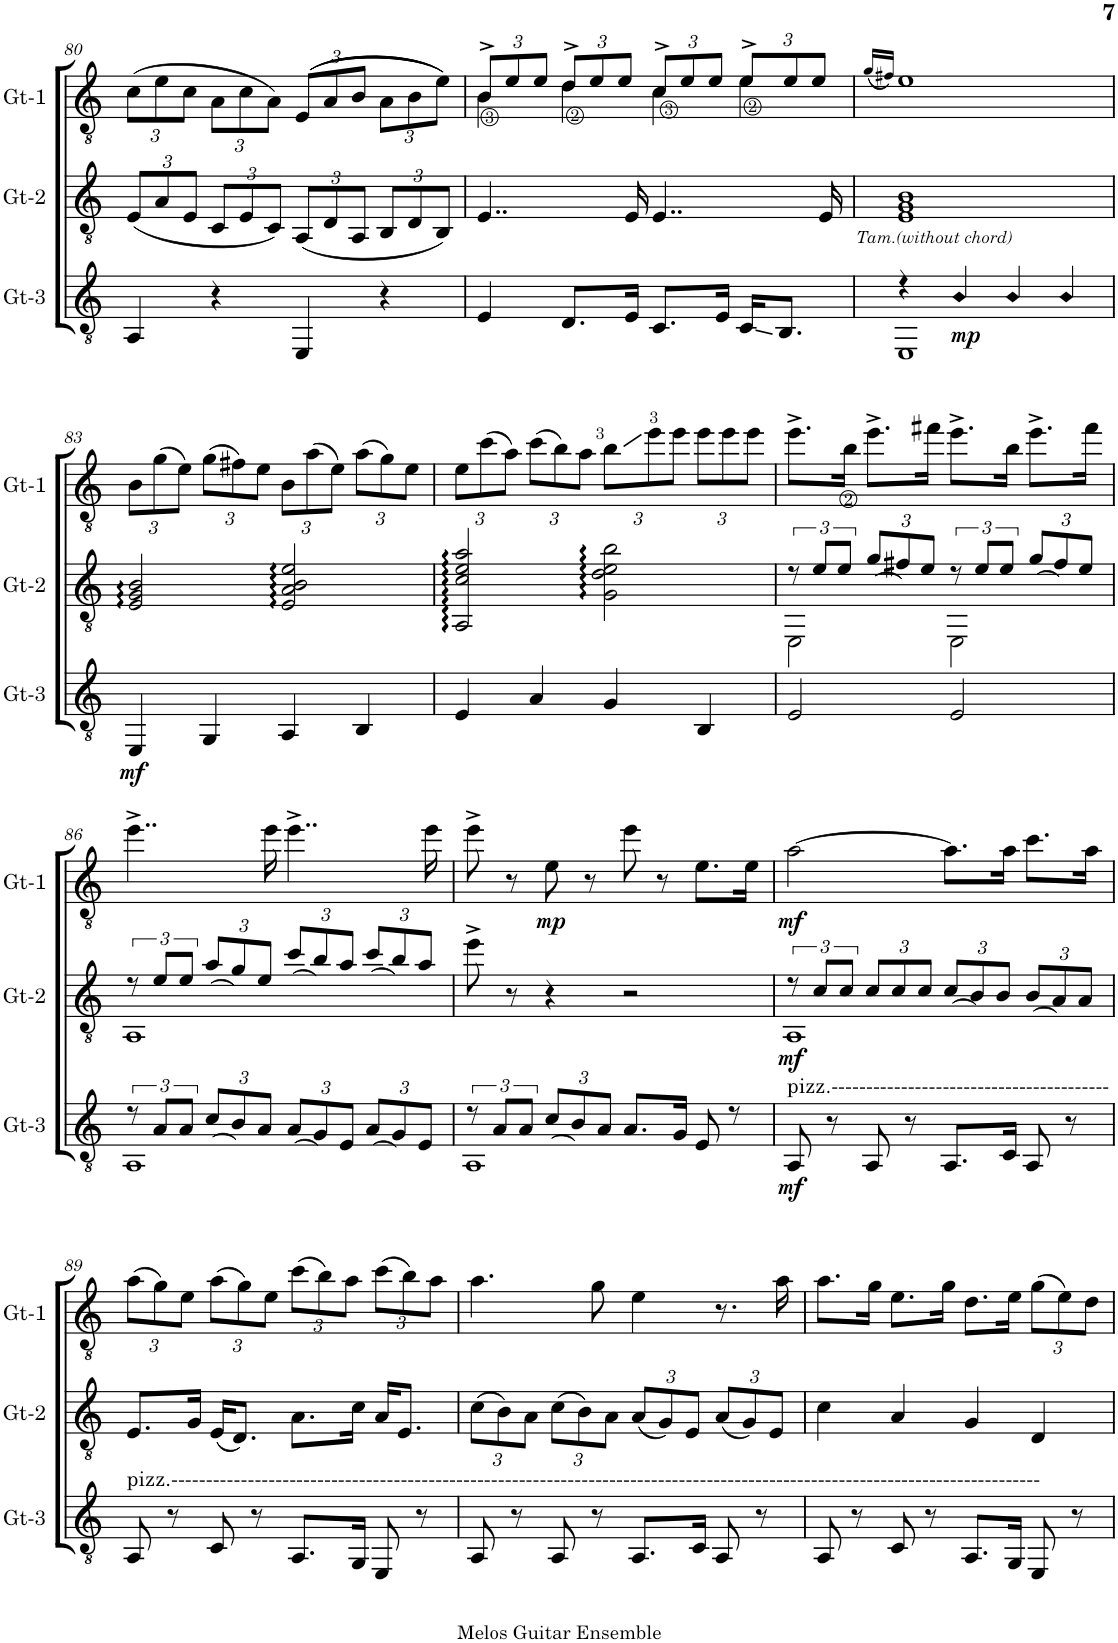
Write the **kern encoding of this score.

**kern	**dynam	**kern	**dynam	**kern	**dynam
*part3	*part3	*part2	*part2	*part1	*part1
*staff3	*staff3	*staff2	*staff2	*staff1	*staff1
*I"Gt-3	*	*I"Gt-2	*	*I"Gt-1	*
*I'Gt-3	*	*I'Gt-2	*	*I'Gt-1	*
!!LO:PB:g=z
*clefGv2	*	*clefGv2	*	*clefGv2	*
*k[]	*	*k[]	*	*k[]	*
*M4/4	*	*M4/4	*	*M4/4	*
*	*	*Xbrackettup	*	*Xbrackettup	*
=80	=80	=80	=80	=80	=80
4AA/	.	(12E/L	.	(12c\L	.
.	.	12A/	.	12e\	.
.	.	12E/J	.	12c\J	.
4r	.	12C/L	.	12A\L	.
.	.	12E/	.	12c\	.
.	.	12C/J)	.	12A\J)	.
4EE/	.	(12AA/L	.	((12E/L	.
.	.	12D/	.	12A/	.
.	.	12AA/J	.	12B/J	.
4r	.	12BB/L	.	12A\L	.
.	.	12D/	.	12B\	.
.	.	12BB/J)	.	12e\J))	.
=81	=81	=81	=81	=81	=81
*	*	*	*	*^	*
4E/	.	4..E/	.	12B^/L	4B\	.
.	.	.	.	12e/	.	.
.	.	.	.	12e/J	.	.
8.D/L	.	.	.	12d^/L	4d\	.
.	.	.	.	12e/	.	.
.	.	.	.	12e/J	.	.
16E/Jk	.	16E/	.	.	.	.
8.C/L	.	4..E/	.	12c^/L	4c\	.
.	.	.	.	12e/	.	.
.	.	.	.	12e/J	.	.
16E/Jk	.	.	.	.	.	.
16C/KL	.	.	.	12e^/L	4e\	.
8.BB/J	.	.	.	.	.	.
.	.	.	.	12e/	.	.
.	.	.	.	12e/J	.	.
.	.	16E/	.	.	.	.
*	*	*	*	*v	*v	*
=82	=82	=82	=82	=82	=82
.	.	.	.	(16qg/LL	.
.	.	.	.	16qf#X/JJ)	.
*^	*	*	*	*	*
!	!	!	!LO:TX:b:i:t=Tam.(without chord)	!	!	!
4r	1EE	.	1E 1G 1B	.	1e	.
!LO:N:head=diamond	!	!LO:DY:b	!	!	!	!
4B/	.	mp	.	.	.	.
!LO:N:head=diamond	!	!	!	!	!	!
4B/	.	.	.	.	.	.
!LO:N:head=diamond	!	!	!	!	!	!
4B/	.	.	.	.	.	.
*v	*v	*	*	*	*	*
!!LO:LB:g=z
=83	=83	=83	=83	=83	=83
!	!LO:DY:b	!	!	!	!
4EE/	mf	2E/ 2G/ 2B/	.	12B\L	.
.	.	.	.	(12g\	.
.	.	.	.	12e\J)	.
4GG/	.	.	.	(12g\L	.
.	.	.	.	12f#X\)	.
.	.	.	.	12e\J	.
4AA/	.	2E/ 2A/ 2B/ 2e/	.	12B\L	.
.	.	.	.	(12a\	.
.	.	.	.	12e\J)	.
4BB/	.	.	.	(12a\L	.
.	.	.	.	12g\)	.
.	.	.	.	12e\J	.
=84	=84	=84	=84	=84	=84
4E/	.	2AA/ 2c/ 2e/ 2a/	.	12e\L	.
.	.	.	.	(12cc\	.
.	.	.	.	12a\J)	.
4A/	.	.	.	(12cc\L	.
.	.	.	.	12b\)	.
.	.	.	.	12a\J	.
4G/	.	2G\ 2d\ 2e\ 2b\	.	12b\L	.
.	.	.	.	12ee\	.
.	.	.	.	12ee\J	.
4BB/	.	.	.	12ee\L	.
.	.	.	.	12ee\	.
.	.	.	.	12ee\J	.
=85	=85	=85	=85	=85	=85
*	*	*brackettup	*	*	*
*	*	*^	*	*	*
2E/	.	12r	2EE\	.	8.ee^\L	.
.	.	12e/L	.	.	.	.
.	.	12e/J	.	.	.	.
.	.	.	.	.	16b\Jk	.
*	*	*Xbrackettup	*	*	*	*
.	.	(12g/L	.	.	8.ee^\L	.
.	.	12f#X/)	.	.	.	.
.	.	12e/J	.	.	.	.
.	.	.	.	.	16ff#X\Jk	.
*	*	*brackettup	*	*	*	*
2E/	.	12r	2EE\	.	8.ee^\L	.
.	.	12e/L	.	.	.	.
.	.	12e/J	.	.	.	.
.	.	.	.	.	16b\Jk	.
*	*	*Xbrackettup	*	*	*	*
.	.	(12g/L	.	.	8.ee^\L	.
.	.	12f#/)	.	.	.	.
.	.	12e/J	.	.	.	.
.	.	.	.	.	16ff#\Jk	.
!!LO:LB:g=z
=86	=86	=86	=86	=86	=86	=86
*^	*	*	*	*	*	*
*	*	*	*brackettup	*	*	*	*
12r	1AA	.	12r	1AA	.	4..ee^\	.
12A/L	.	.	12e/L	.	.	.	.
12A/J	.	.	12e/J	.	.	.	.
*Xbrackettup	*	*	*Xbrackettup	*	*	*	*
(12c/L	.	.	(12a/L	.	.	.	.
12B/)	.	.	12g/)	.	.	.	.
12A/J	.	.	12e/J	.	.	.	.
.	.	.	.	.	.	16ee\	.
(12A/L	.	.	(12cc/L	.	.	4..ee^\	.
12G/)	.	.	12b/)	.	.	.	.
12E/J	.	.	12a/J	.	.	.	.
(12A/L	.	.	(12cc/L	.	.	.	.
12G/)	.	.	12b/)	.	.	.	.
12E/J	.	.	12a/J	.	.	.	.
.	.	.	.	.	.	16ee\	.
*	*	*	*v	*v	*	*	*
=87	=87	=87	=87	=87	=87	=87
*brackettup	*	*	*	*	*	*
12r	1AA	.	8ee^\	.	8ee^\	.
12A/L	.	.	.	.	.	.
.	.	.	8r	.	8r	.
12A/J	.	.	.	.	.	.
*Xbrackettup	*	*	*	*	*	*
!	!	!	!	!	!	!LO:DY:b
(12c/L	.	.	4r	.	8e\	mp
12B/)	.	.	.	.	.	.
.	.	.	.	.	8r	.
12A/J	.	.	.	.	.	.
8.A/L	.	.	2r	.	8ee\	.
.	.	.	.	.	8r	.
16G/Jk	.	.	.	.	.	.
8E/	.	.	.	.	8.e\L	.
8r	.	.	.	.	.	.
.	.	.	.	.	16e\Jk	.
*v	*v	*	*	*	*	*
=88	=88	=88	=88	=88	=88
*	*	*brackettup	*	*	*
*	*	*^	*	*	*
!LO:TX:a:t=pizz.----------------------------------------	!	!	!	!	!	!
!	!LO:DY:b	!	!	!LO:DY:b	!	!LO:DY:b
8AA/	mf	12r	1AA	mf	[2a\	mf
.	.	12c/L	.	.	.	.
8r	.	.	.	.	.	.
.	.	12c/J	.	.	.	.
*	*	*Xbrackettup	*	*	*	*
8AA/	.	12c/L	.	.	.	.
.	.	12c/	.	.	.	.
8r	.	.	.	.	.	.
.	.	12c/J	.	.	.	.
8.AA/L	.	(12c/L	.	.	8.a\L]	.
.	.	12B/)	.	.	.	.
.	.	12B/J	.	.	.	.
16C/Jk	.	.	.	.	16a\Jk	.
8AA/	.	(12B/L	.	.	8.cc\L	.
.	.	12A/)	.	.	.	.
8r	.	.	.	.	.	.
.	.	12A/J	.	.	.	.
.	.	.	.	.	16a\Jk	.
*	*	*v	*v	*	*	*
!!LO:LB:g=z
=89	=89	=89	=89	=89	=89
!LO:TX:a:t=pizz.-----------------------------------------------------------------------------------------------------------------------------	!	!	!	!	!
8AA/	.	8.E/L	.	(12a\L	.
.	.	.	.	12g\)	.
8r	.	.	.	.	.
.	.	.	.	12e\J	.
.	.	16G/Jk	.	.	.
8C/	.	(16E/KL	.	(12a\L	.
.	.	8.D/J)	.	.	.
.	.	.	.	12g\)	.
8r	.	.	.	.	.
.	.	.	.	12e\J	.
8.AA/L	.	8.A\L	.	(12cc\L	.
.	.	.	.	12b\)	.
.	.	.	.	12a\J	.
16GG/Jk	.	16c\Jk	.	.	.
8EE/	.	16A/KL	.	(12cc\L	.
.	.	8.E/J	.	.	.
.	.	.	.	12b\)	.
8r	.	.	.	.	.
.	.	.	.	12a\J	.
=90	=90	=90	=90	=90	=90
8AA/	.	(12c\L	.	4.a\	.
.	.	12B\)	.	.	.
8r	.	.	.	.	.
.	.	12A\J	.	.	.
8AA/	.	(12c\L	.	.	.
.	.	12B\)	.	.	.
8r	.	.	.	8g\	.
.	.	12A\J	.	.	.
8.AA/L	.	(12A/L	.	4e\	.
.	.	12G/)	.	.	.
.	.	12E/J	.	.	.
16C/Jk	.	.	.	.	.
8AA/	.	(12A/L	.	8.r	.
.	.	12G/)	.	.	.
8r	.	.	.	.	.
.	.	12E/J	.	.	.
.	.	.	.	16a\	.
=91	=91	=91	=91	=91	=91
8AA/	.	4c\	.	8.a\L	.
8r	.	.	.	.	.
.	.	.	.	16g\Jk	.
8C/	.	4A/	.	8.e\L	.
8r	.	.	.	.	.
.	.	.	.	16g\Jk	.
8.AA/L	.	4G/	.	8.d\L	.
16GG/Jk	.	.	.	16e\Jk	.
8EE/	.	4D/	.	(12g\L	.
.	.	.	.	12e\)	.
8r	.	.	.	.	.
.	.	.	.	12d\J	.
=	=	=	=	=	=
*-	*-	*-	*-	*-	*-
